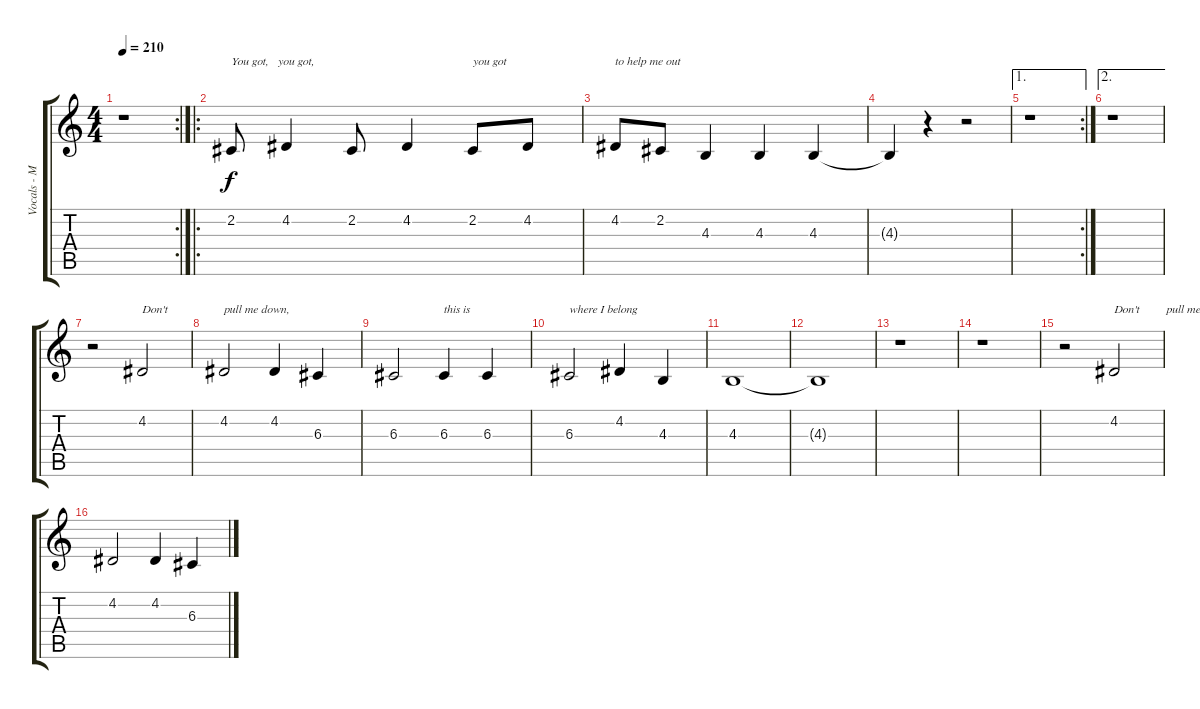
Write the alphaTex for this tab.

\track ("Vocals - Mark " "Vocals - M") {instrument sopranosax}
\staff {score tabs}
\tuning (E4 B3 G3 D3 A2 E2) {hide}
\rc 2
\ts (4 4)
\tempo 210
\clef g2
\ks c
r.1{dy f} |
\ro
2.2.8{txt "You got,   you got,   "} 4.2.4 2.2.8 4.2.4 2.2.8{txt "you got "} 4.2.8 |
4.2.8{txt "to help me out"} 2.2.8 4.3.4 4.3.4 4.3.4 |
4.3{t}.4 r.4 r.2 |
\ae 1
\rc 2
r.1 |
\ae 2
r.1 |
r.2 4.2.2{txt "Don't "} |
4.2.2{txt "pull me down, "} 4.2.4 6.3.4 |
6.3.2 6.3.4{txt "this is "} 6.3.4 |
6.3.2{txt "where I belong"} 4.2.4 4.3.4 |
4.3.1 |
4.3{t}.1 |
r.1 |
r.1 |
r.2 4.2.2{txt "Don't         pull me down, "} |
4.2.2 4.2.4 6.3.4
